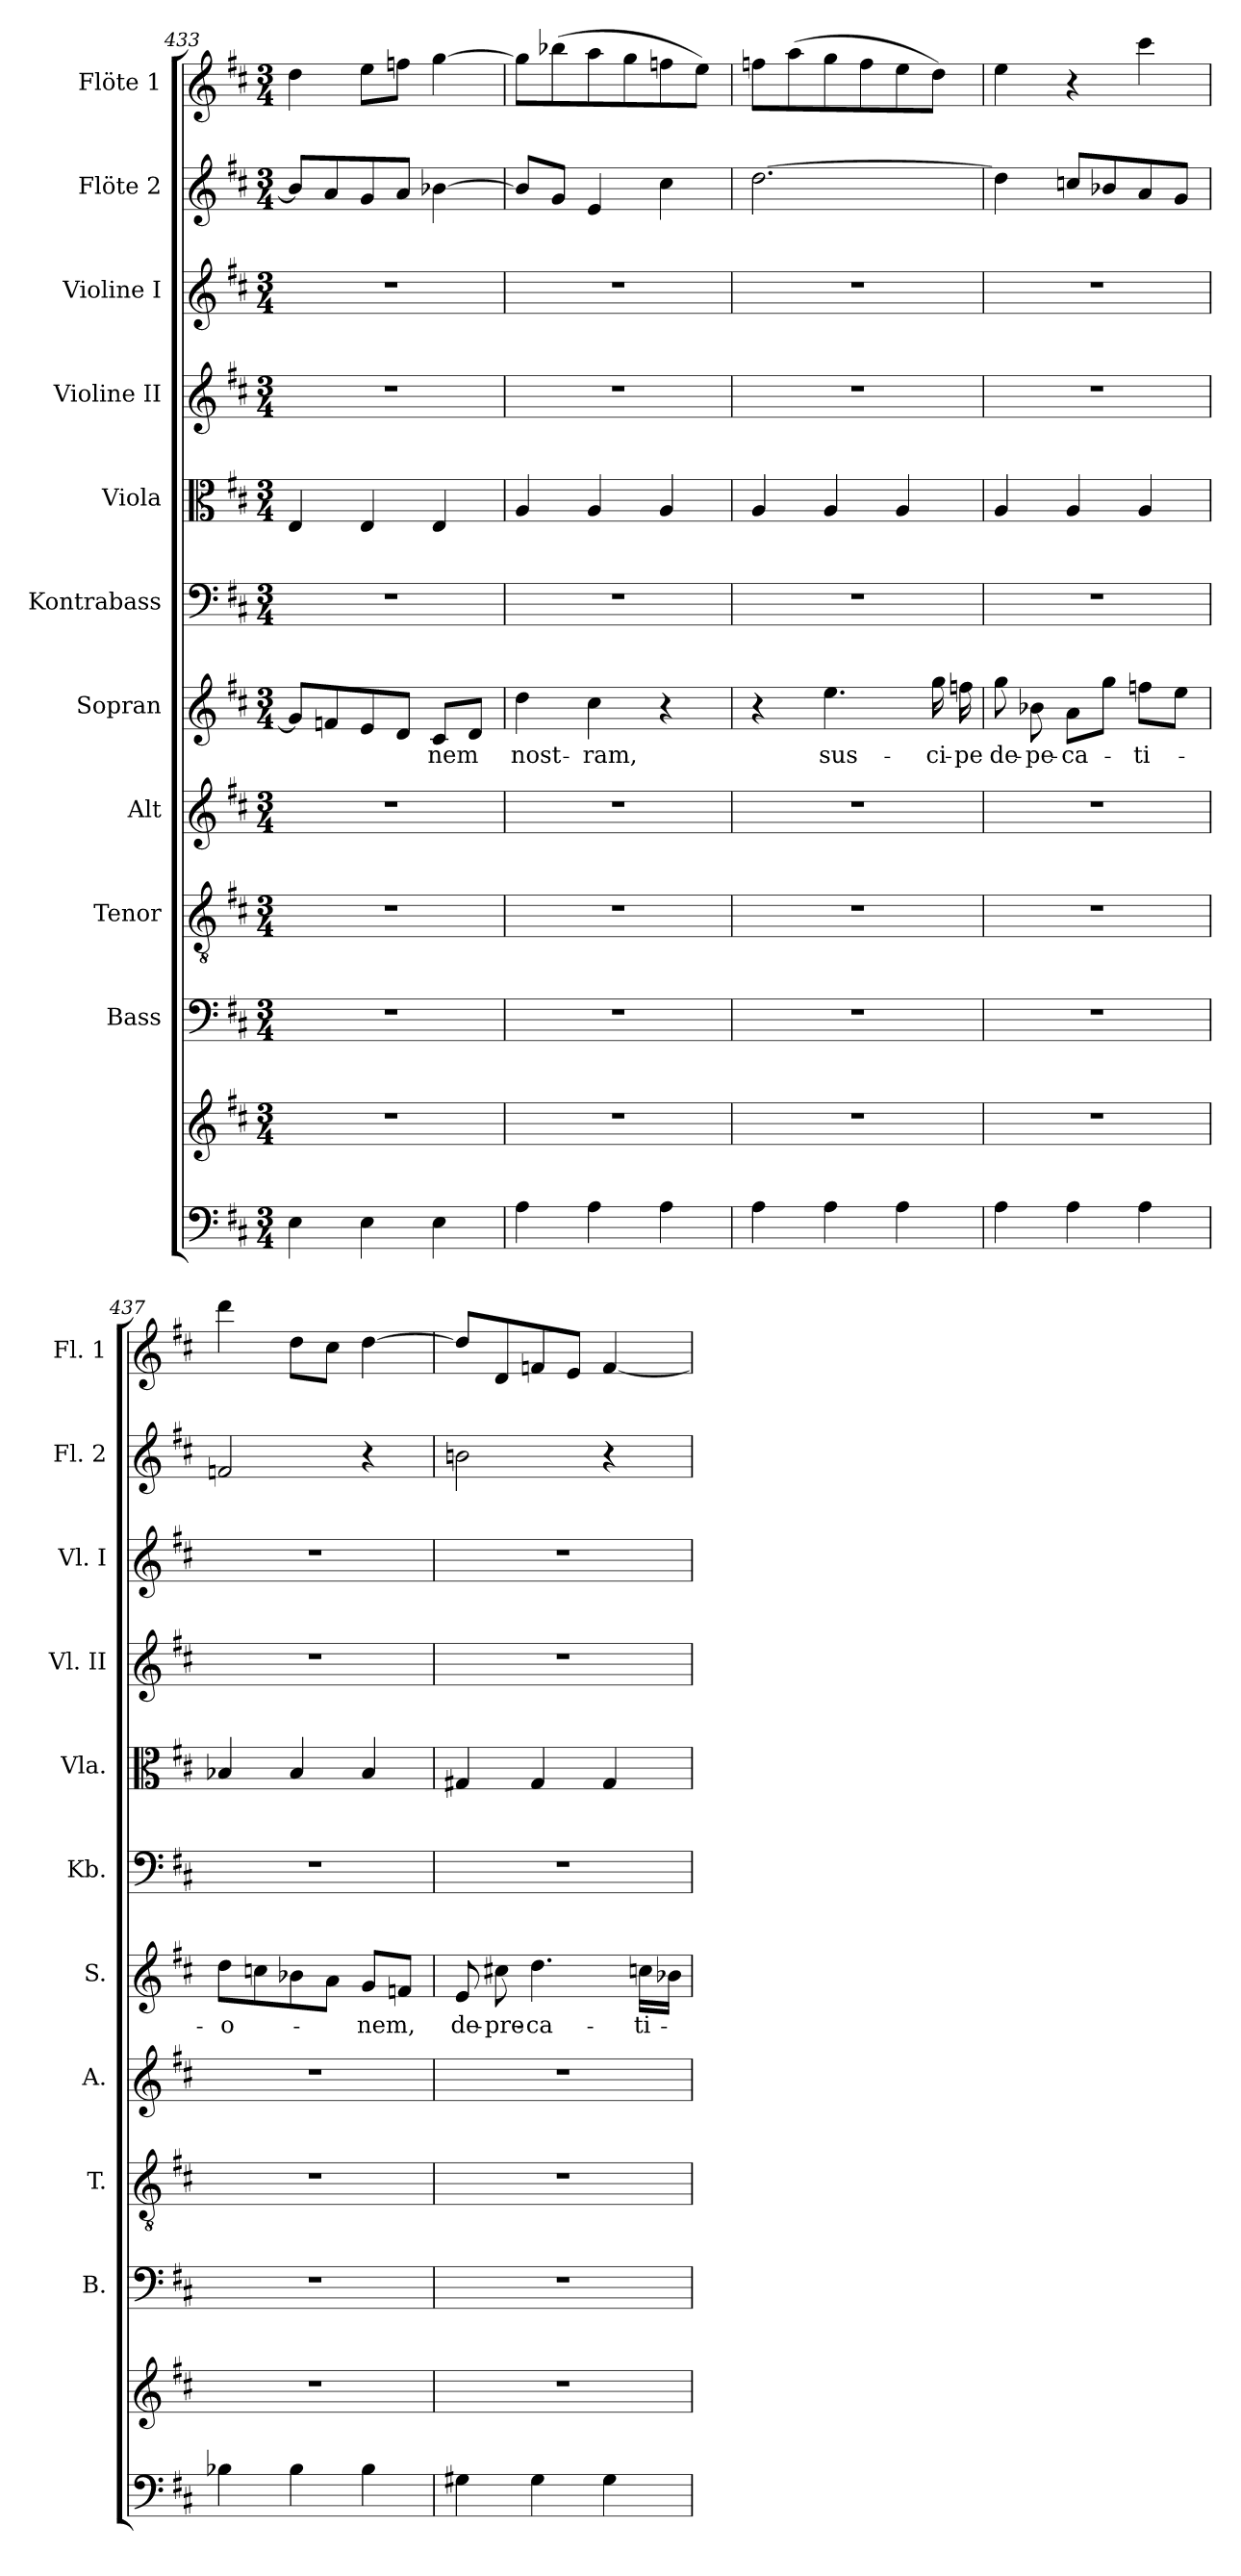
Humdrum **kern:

**kern	**kern	**kern	**kern	**kern	**kern	**text	**kern	**kern	**kern	**kern	**kern	**kern
*part11	*part11	*part10	*part9	*part8	*part7	*part7	*part6	*part5	*part4	*part3	*part2	*part1
*staff12	*staff11	*staff10	*staff9	*staff8	*staff7	*staff7	*staff6	*staff5	*staff4	*staff3	*staff2	*staff1
*	*	*I"Bass	*I"Tenor	*I"Alt	*I"Sopran	*	*I"Kontrabass	*I"Viola	*I"Violine II	*I"Violine I	*I"Flöte 2	*I"Flöte 1
*	*	*I'B.	*I'T.	*I'A.	*I'S.	*	*I'Kb.	*I'Vla.	*I'Vl. II	*I'Vl. I	*I'Fl. 2	*I'Fl. 1
*clefF4	*clefG2	*clefF4	*clefGv2	*clefG2	*clefG2	*	*clefF4	*clefC3	*clefG2	*clefG2	*clefG2	*clefG2
*	*	*	*	*	*	*	*ITrd7c12	*	*	*	*	*
*k[f#c#]	*k[f#c#]	*k[f#c#]	*k[f#c#]	*k[f#c#]	*k[f#c#]	*	*k[f#c#]	*k[f#c#]	*k[f#c#]	*k[f#c#]	*k[f#c#]	*k[f#c#]
*D:	*D:	*D:	*D:	*D:	*D:	*	*D:	*D:	*D:	*D:	*D:	*D:
*M3/4	*M3/4	*M3/4	*M3/4	*M3/4	*M3/4	*	*M3/4	*M3/4	*M3/4	*M3/4	*M3/4	*M3/4
=433	=433	=433	=433	=433	=433	=433	=433	=433	=433	=433	=433	=433
4E\	2.r	2.r	2.r	2.r	8g/L]	.	2.r	4E/	2.r	2.r	8b-/L]	4dd\
.	.	.	.	.	8fn/	.	.	.	.	.	8a/	.
4E\	.	.	.	.	8e/	.	.	4E/	.	.	8g/	8ee\L
.	.	.	.	.	8d/J	.	.	.	.	.	8a/J	8ffn\J
!	!	!	!	!	!	!LO:LY:b	!	!	!	!	!	!
4E\	.	.	.	.	8c#/L	-nem	.	4E/	.	.	[4b-X\	[4gg\
.	.	.	.	.	8d/J	.	.	.	.	.	.	.
=434	=434	=434	=434	=434	=434	=434	=434	=434	=434	=434	=434	=434
!	!	!	!	!	!	!LO:LY:b	!	!	!	!	!	!
4A\	2.r	2.r	2.r	2.r	4dd\	nost-	2.r	4A/	2.r	2.r	8b-/L]	8gg\L]
.	.	.	.	.	.	.	.	.	.	.	8g/J	(>8bb-X\
!	!	!	!	!	!	!LO:LY:b	!	!	!	!	!	!
4A\	.	.	.	.	4cc#\	-ram,	.	4A/	.	.	4e/	8aa\
.	.	.	.	.	.	.	.	.	.	.	.	8gg\
4A\	.	.	.	.	4r	.	.	4A/	.	.	4cc#\	8ffn\
.	.	.	.	.	.	.	.	.	.	.	.	8ee\J)
=435	=435	=435	=435	=435	=435	=435	=435	=435	=435	=435	=435	=435
4A\	2.r	2.r	2.r	2.r	4r	.	2.r	4A/	2.r	2.r	[2.dd\	8ffn\L
.	.	.	.	.	.	.	.	.	.	.	.	(>8aa\
!	!	!	!	!	!	!LO:LY:b	!	!	!	!	!	!
4A\	.	.	.	.	4.ee\	sus-	.	4A/	.	.	.	8gg\
.	.	.	.	.	.	.	.	.	.	.	.	8ff\
4A\	.	.	.	.	.	.	.	4A/	.	.	.	8ee\
!	!	!	!	!	!	!LO:LY:b	!	!	!	!	!	!
.	.	.	.	.	16gg\	-ci-	.	.	.	.	.	8dd\J)
!	!	!	!	!	!	!LO:LY:b	!	!	!	!	!	!
.	.	.	.	.	16ffn\	-pe	.	.	.	.	.	.
!!LO:PB:g=z
=436	=436	=436	=436	=436	=436	=436	=436	=436	=436	=436	=436	=436
!	!	!	!	!	!	!LO:LY:b	!	!	!	!	!	!
4A\	2.r	2.r	2.r	2.r	8gg\	de-	2.r	4A/	2.r	2.r	4dd\]	4ee\
!	!	!	!	!	!	!LO:LY:b	!	!	!	!	!	!
.	.	.	.	.	8b-X\	-pe-	.	.	.	.	.	.
!	!	!	!	!	!	!LO:LY:b	!	!	!	!	!	!
4A\	.	.	.	.	8a\L	-ca-	.	4A/	.	.	8ccn/L	4r
.	.	.	.	.	8gg\J	.	.	.	.	.	8b-X/	.
!	!	!	!	!	!	!LO:LY:b	!	!	!	!	!	!
4A\	.	.	.	.	8ffn\L	-ti-	.	4A/	.	.	8a/	4ccc#\
.	.	.	.	.	8ee\J	.	.	.	.	.	8g/J	.
=437	=437	=437	=437	=437	=437	=437	=437	=437	=437	=437	=437	=437
!	!	!	!	!	!	!LO:LY:b	!	!	!	!	!	!
4B-X\	2.r	2.r	2.r	2.r	8dd\L	-o-	2.r	4B-X/	2.r	2.r	2fn/	4ddd\
.	.	.	.	.	8ccn\	.	.	.	.	.	.	.
4B-\	.	.	.	.	8b-X\	.	.	4B-/	.	.	.	8dd\L
.	.	.	.	.	8a\J	.	.	.	.	.	.	8cc#\J
!	!	!	!	!	!	!LO:LY:b	!	!	!	!	!	!
4B-\	.	.	.	.	8g/L	-nem,	.	4B-/	.	.	4r	[4dd\
.	.	.	.	.	8fn/J	.	.	.	.	.	.	.
=438	=438	=438	=438	=438	=438	=438	=438	=438	=438	=438	=438	=438
!	!	!	!	!	!	!LO:LY:b	!	!	!	!	!	!
4G#X\	2.r	2.r	2.r	2.r	8e/	de-	2.r	4G#X/	2.r	2.r	2bn\	8dd/L]
!	!	!	!	!	!	!LO:LY:b	!	!	!	!	!	!
.	.	.	.	.	8cc#X\	-pre-	.	.	.	.	.	8d/
!	!	!	!	!	!	!LO:LY:b	!	!	!	!	!	!
4G#\	.	.	.	.	4.dd\	-ca-	.	4G#/	.	.	.	8fn/
.	.	.	.	.	.	.	.	.	.	.	.	8e/J
4G#\	.	.	.	.	.	.	.	4G#/	.	.	4r	[4f/
!	!	!	!	!	!	!LO:LY:b	!	!	!	!	!	!
.	.	.	.	.	16ccn\LL	-ti-	.	.	.	.	.	.
.	.	.	.	.	16b-X\JJ	.	.	.	.	.	.	.
=	=	=	=	=	=	=	=	=	=	=	=	=
*-	*-	*-	*-	*-	*-	*-	*-	*-	*-	*-	*-	*-
